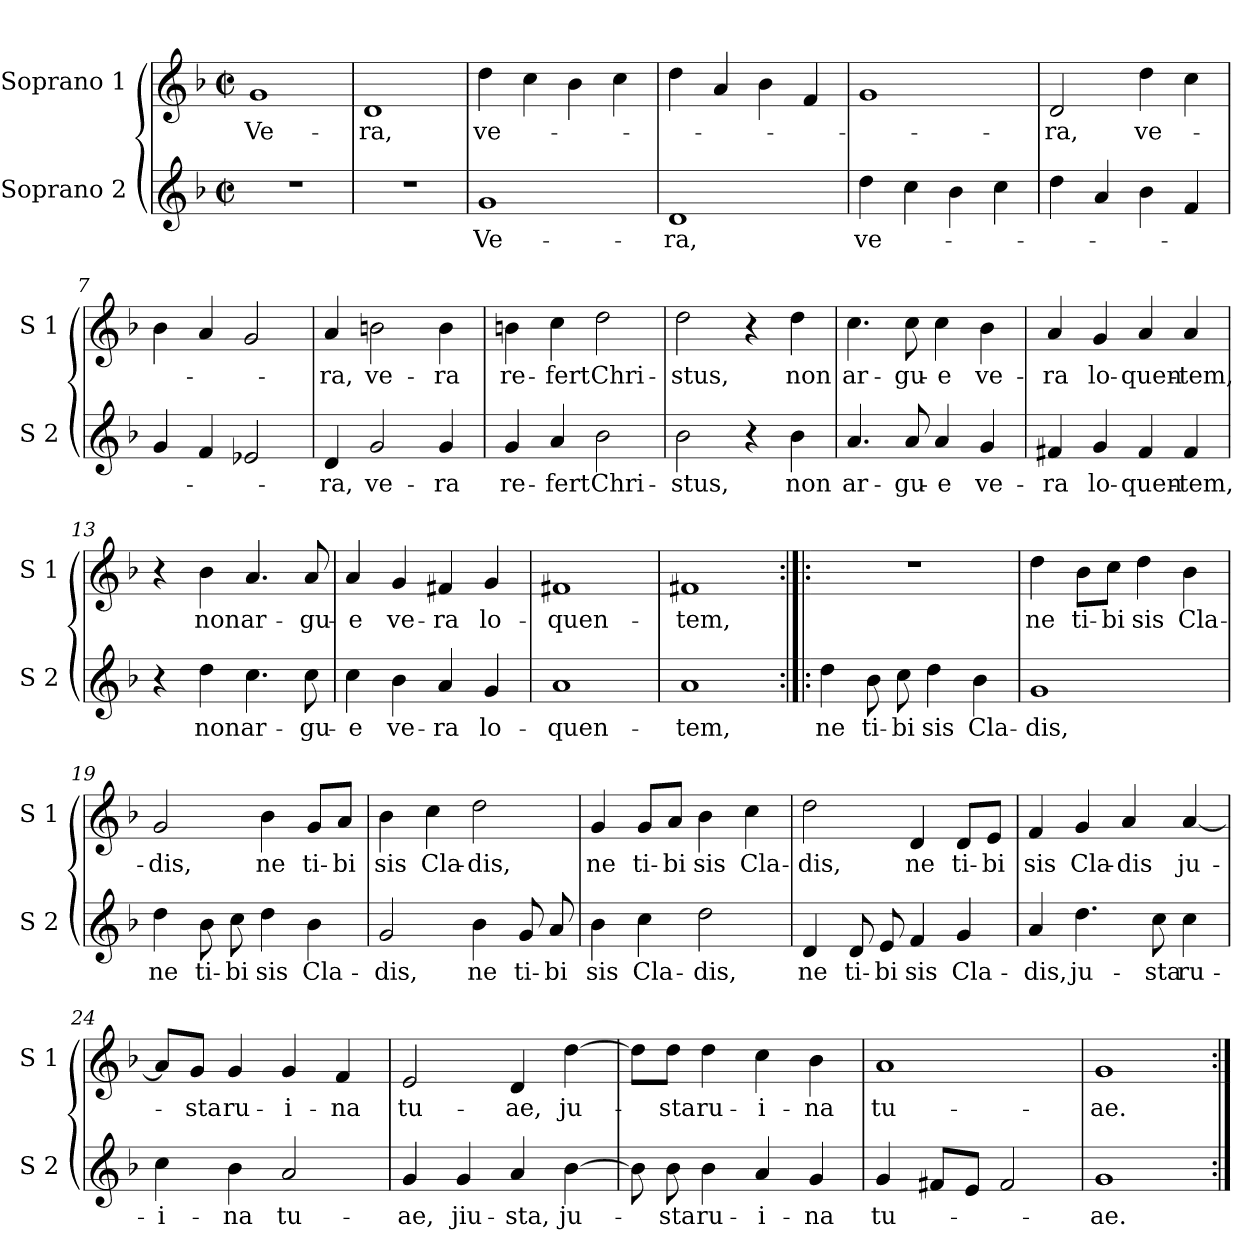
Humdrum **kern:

**kern	**text	**kern	**text
*part2	*part2	*part1	*part1
*staff2	*staff2	*staff1	*staff1
*I"Soprano 2	*	*I"Soprano 1	*
*I'S 2	*	*I'S 1	*
*clefG2	*	*clefG2	*
*k[b-]	*	*k[b-]	*
*F:	*	*F:	*
*M2/2	*	*M2/2	*
*met(c|)	*	*met(c|)	*
=1	=1	=1	=1
!	!	!	!LO:LY:b
1r	.	1g	Ve-
=2	=2	=2	=2
!	!	!	!LO:LY:b
1r	.	1d	-ra,
=3	=3	=3	=3
!	!LO:LY:b	!	!LO:LY:b
1g	Ve-	4dd\	ve-
.	.	4cc\	.
.	.	4b-\	.
.	.	4cc\	.
=4	=4	=4	=4
!	!LO:LY:b	!	!
1d	-ra,	4dd\	.
.	.	4a/	.
.	.	4b-\	.
.	.	4f/	.
=5	=5	=5	=5
!	!LO:LY:b	!	!
4dd\	ve-	1g	.
4cc\	.	.	.
4b-\	.	.	.
4cc\	.	.	.
!!LO:LB:g=z
=6	=6	=6	=6
!	!	!	!LO:LY:b
4dd\	.	2d/	-ra,
4a/	.	.	.
!	!	!	!LO:LY:b
4b-\	.	4dd\	ve-
4f/	.	4cc\	.
=7	=7	=7	=7
4g/	.	4b-\	.
4f/	.	4a/	.
2e-X/	.	2g/	.
=8	=8	=8	=8
!	!LO:LY:b	!	!LO:LY:b
4d/	-ra,	4a/	-ra,
!	!LO:LY:b	!	!LO:LY:b
2g/	ve-	2bn\	ve-
!	!LO:LY:b	!	!LO:LY:b
4g/	-ra	4b\	-ra
=9	=9	=9	=9
!	!LO:LY:b	!	!LO:LY:b
4g/	re-	4bn\	re-
!	!LO:LY:b	!	!LO:LY:b
4a/	-fert	4cc\	-fert
!	!LO:LY:b	!	!LO:LY:b
2b-\	Chri-	2dd\	Chri-
=10	=10	=10	=10
!	!LO:LY:b	!	!LO:LY:b
2b-\	-stus,	2dd\	-stus,
4r	.	4r	.
!	!LO:LY:b	!	!LO:LY:b
4b-\	non	4dd\	non
!!LO:LB:g=z
=11	=11	=11	=11
!	!LO:LY:b	!	!LO:LY:b
4.a/	ar-	4.cc\	ar-
!	!LO:LY:b	!	!LO:LY:b
8a/	-gu-	8cc\	-gu-
!	!LO:LY:b	!	!LO:LY:b
4a/	-e	4cc\	-e
!	!LO:LY:b	!	!LO:LY:b
4g/	ve-	4b-\	ve-
=12	=12	=12	=12
!	!LO:LY:b	!	!LO:LY:b
4f#X/	-ra	4a/	-ra
!	!LO:LY:b	!	!LO:LY:b
4g/	lo-	4g/	lo-
!	!LO:LY:b	!	!LO:LY:b
4f#/	-quen-	4a/	-quen-
!	!LO:LY:b	!	!LO:LY:b
4f#/	-tem,	4a/	-tem,
=13	=13	=13	=13
4r	.	4r	.
!	!LO:LY:b	!	!LO:LY:b
4dd\	non	4b-\	non
!	!LO:LY:b	!	!LO:LY:b
4.cc\	ar-	4.a/	ar-
!	!LO:LY:b	!	!LO:LY:b
8cc\	-gu-	8a/	-gu-
=14	=14	=14	=14
!	!LO:LY:b	!	!LO:LY:b
4cc\	-e	4a/	-e
!	!LO:LY:b	!	!LO:LY:b
4b-\	ve-	4g/	ve-
!	!LO:LY:b	!	!LO:LY:b
4a/	-ra	4f#X/	-ra
!	!LO:LY:b	!	!LO:LY:b
4g/	lo-	4g/	lo-
=15	=15	=15	=15
!	!LO:LY:b	!	!LO:LY:b
1a	-quen-	1f#X	-quen-
!!LO:LB:g=z
=16	=16	=16	=16
!	!LO:LY:b	!	!LO:LY:b
1a	-tem,	1f#X	-tem,
=17:|!|:	=17:|!|:	=17:|!|:	=17:|!|:
!	!LO:LY:b	!	!
4dd\	ne	1r	.
!	!LO:LY:b	!	!
8b-\	ti-	.	.
!	!LO:LY:b	!	!
8cc\	-bi	.	.
!	!LO:LY:b	!	!
4dd\	sis	.	.
!	!LO:LY:b	!	!
4b-\	Cla-	.	.
=18	=18	=18	=18
!	!LO:LY:b	!	!LO:LY:b
1g	-dis,	4dd\	ne
!	!	!	!LO:LY:b
.	.	8b-\L	ti-
!	!	!	!LO:LY:b
.	.	8cc\J	-bi
!	!	!	!LO:LY:b
.	.	4dd\	sis
!	!	!	!LO:LY:b
.	.	4b-\	Cla-
=19	=19	=19	=19
!	!LO:LY:b	!	!LO:LY:b
4dd\	ne	2g/	-dis,
!	!LO:LY:b	!	!
8b-\	ti-	.	.
!	!LO:LY:b	!	!
8cc\	-bi	.	.
!	!LO:LY:b	!	!LO:LY:b
4dd\	sis	4b-\	ne
!	!LO:LY:b	!	!LO:LY:b
4b-\	Cla-	8g/L	ti-
!	!	!	!LO:LY:b
.	.	8a/J	-bi
=20	=20	=20	=20
!	!LO:LY:b	!	!LO:LY:b
2g/	-dis,	4b-\	sis
!	!	!	!LO:LY:b
.	.	4cc\	Cla-
!	!LO:LY:b	!	!LO:LY:b
4b-\	ne	2dd\	-dis,
!	!LO:LY:b	!	!
8g/	ti-	.	.
!	!LO:LY:b	!	!
8a/	-bi	.	.
!!LO:PB:g=z
=21	=21	=21	=21
!	!LO:LY:b	!	!LO:LY:b
4b-\	sis	4g/	ne
!	!LO:LY:b	!	!LO:LY:b
4cc\	Cla-	8g/L	ti-
!	!	!	!LO:LY:b
.	.	8a/J	-bi
!	!LO:LY:b	!	!LO:LY:b
2dd\	-dis,	4b-\	sis
!	!	!	!LO:LY:b
.	.	4cc\	Cla-
=22	=22	=22	=22
!	!LO:LY:b	!	!LO:LY:b
4d/	ne	2dd\	-dis,
!	!LO:LY:b	!	!
8d/	ti-	.	.
!	!LO:LY:b	!	!
8e/	-bi	.	.
!	!LO:LY:b	!	!LO:LY:b
4f/	sis	4d/	ne
!	!LO:LY:b	!	!LO:LY:b
4g/	Cla-	8d/L	ti-
!	!	!	!LO:LY:b
.	.	8e/J	-bi
=23	=23	=23	=23
!	!LO:LY:b	!	!LO:LY:b
4a/	-dis,	4f/	sis
!	!LO:LY:b	!	!LO:LY:b
4.dd\	ju-	4g/	Cla-
!	!	!	!LO:LY:b
.	.	4a/	-dis
!	!LO:LY:b	!	!
8cc\	-sta	.	.
!	!LO:LY:b	!	!LO:LY:b
4cc\	ru-	[4a/	ju-
=24	=24	=24	=24
!	!LO:LY:b	!	!
4cc\	-i-	8a/L]	.
!	!	!	!LO:LY:b
.	.	8g/J	-sta
!	!LO:LY:b	!	!LO:LY:b
4b-\	-na	4g/	ru-
!	!LO:LY:b	!	!LO:LY:b
2a/	tu-	4g/	-i-
!	!	!	!LO:LY:b
.	.	4f/	-na
!!LO:LB:g=z
=25	=25	=25	=25
!	!LO:LY:b	!	!LO:LY:b
4g/	-ae,	2e/	tu-
!	!LO:LY:b	!	!
4g/	jiu-	.	.
!	!LO:LY:b	!	!LO:LY:b
4a/	-sta,	4d/	-ae,
!	!LO:LY:b	!	!LO:LY:b
[4b-\	ju-	[4dd\	ju-
=26	=26	=26	=26
8b-\]	.	8dd\L]	.
!	!LO:LY:b	!	!LO:LY:b
8b-\	-sta	8dd\J	-sta
!	!LO:LY:b	!	!LO:LY:b
4b-\	ru-	4dd\	ru-
!	!LO:LY:b	!	!LO:LY:b
4a/	-i-	4cc\	-i-
!	!LO:LY:b	!	!LO:LY:b
4g/	-na	4b-\	-na
=27	=27	=27	=27
!	!LO:LY:b	!	!LO:LY:b
4g/	tu-	1a	tu-
8f#X/L	.	.	.
8e/J	.	.	.
2f#/	.	.	.
=28	=28	=28	=28
!	!LO:LY:b	!	!LO:LY:b
1g	-ae.	1g	-ae.
=:|!	=:|!	=:|!	=:|!
*-	*-	*-	*-
